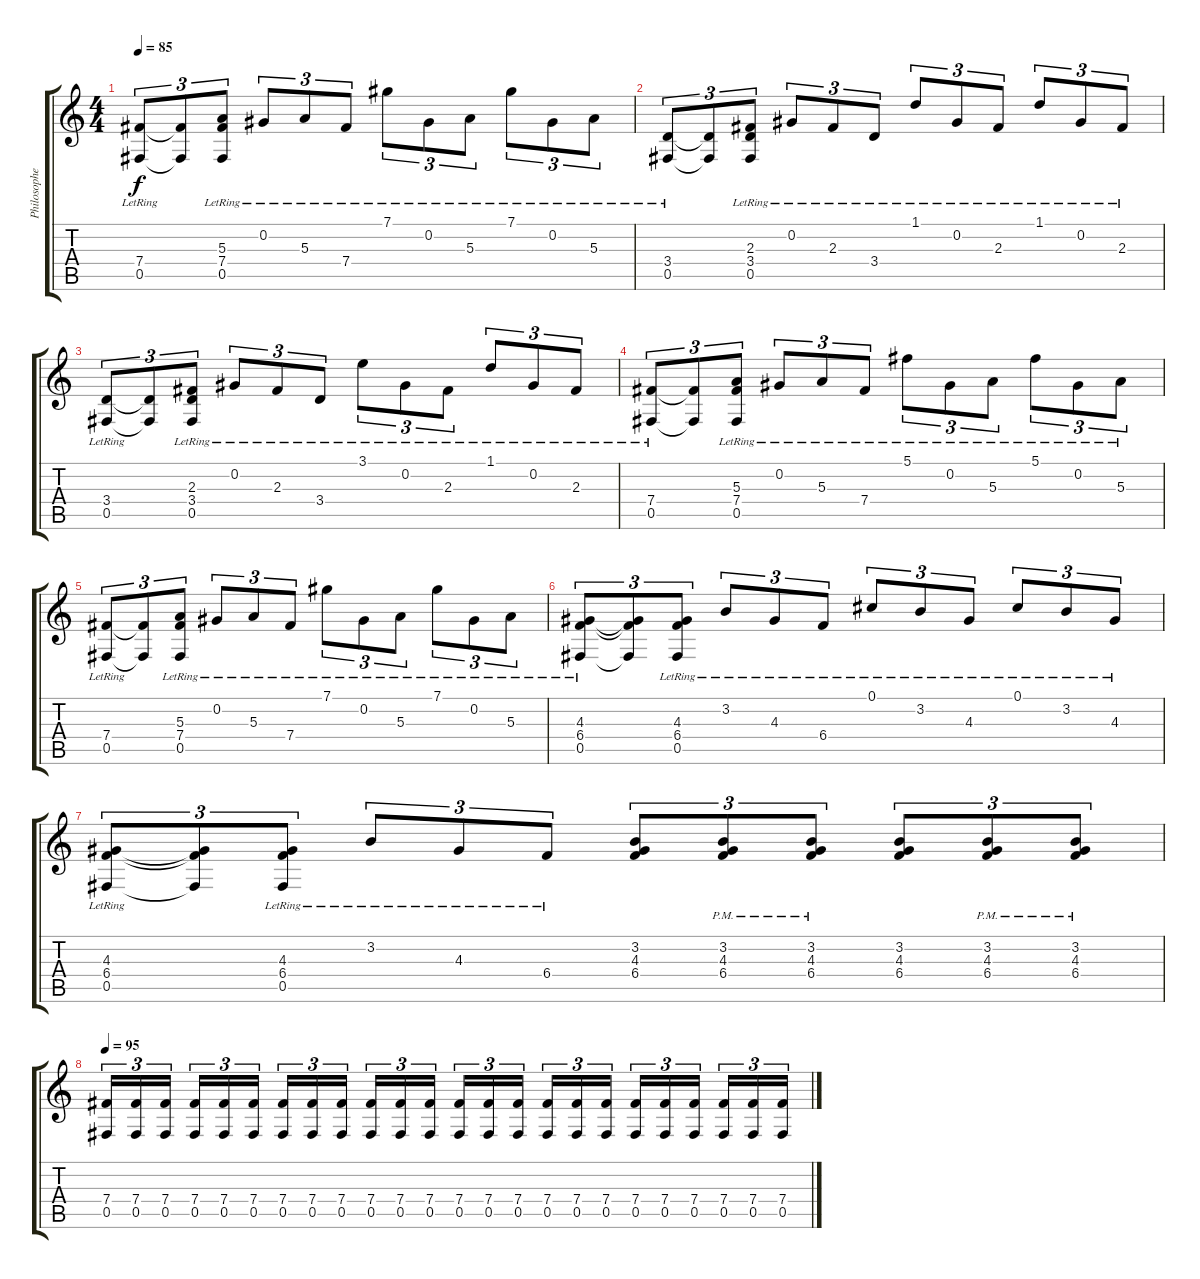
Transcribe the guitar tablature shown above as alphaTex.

\track ("Philosopher" "Philosophe") {instrument distortionguitar}
\staff {score tabs}
\tuning (Db4 Ab3 E3 B2 Gb2 Db2) {hide}
\ts (4 4)
\tempo 85
\clef g2
\ks c
(7.4{lr} 0.5{lr}).8{tu (3 2) dy f} (7.4{t} 0.5{t}).8{tu (3 2)} (5.3{lr} 7.4{lr} 0.5{lr}).8{tu (3 2)} 0.2{lr}.8{tu (3 2)} 5.3{lr}.8{tu (3 2)} 7.4{lr}.8{tu (3 2)} 7.1{lr}.8{tu (3 2)} 0.2{lr}.8{tu (3 2)} 5.3{lr}.8{tu (3 2)} 7.1{lr}.8{tu (3 2)} 0.2{lr}.8{tu (3 2)} 5.3{lr}.8{tu (3 2)} |
(3.4{lr} 0.5{lr}).8{tu (3 2)} (3.4{t} 0.5{t}).8{tu (3 2)} (2.3{lr} 3.4{lr} 0.5{lr}).8{tu (3 2)} 0.2{lr}.8{tu (3 2)} 2.3{lr}.8{tu (3 2)} 3.4{lr}.8{tu (3 2)} 1.1{lr}.8{tu (3 2)} 0.2{lr}.8{tu (3 2)} 2.3{lr}.8{tu (3 2)} 1.1{lr}.8{tu (3 2)} 0.2{lr}.8{tu (3 2)} 2.3{lr}.8{tu (3 2)} |
(3.4{lr} 0.5{lr}).8{tu (3 2)} (3.4{t} 0.5{t}).8{tu (3 2)} (2.3{lr} 3.4{lr} 0.5{lr}).8{tu (3 2)} 0.2{lr}.8{tu (3 2)} 2.3{lr}.8{tu (3 2)} 3.4{lr}.8{tu (3 2)} 3.1{lr}.8{tu (3 2)} 0.2{lr}.8{tu (3 2)} 2.3{lr}.8{tu (3 2)} 1.1{lr}.8{tu (3 2)} 0.2{lr}.8{tu (3 2)} 2.3{lr}.8{tu (3 2)} |
(7.4{lr} 0.5{lr}).8{tu (3 2)} (7.4{t} 0.5{t}).8{tu (3 2)} (5.3{lr} 7.4{lr} 0.5{lr}).8{tu (3 2)} 0.2{lr}.8{tu (3 2)} 5.3{lr}.8{tu (3 2)} 7.4{lr}.8{tu (3 2)} 5.1{lr}.8{tu (3 2)} 0.2{lr}.8{tu (3 2)} 5.3{lr}.8{tu (3 2)} 5.1{lr}.8{tu (3 2)} 0.2{lr}.8{tu (3 2)} 5.3{lr}.8{tu (3 2)} |
(7.4{lr} 0.5{lr}).8{tu (3 2)} (7.4{t} 0.5{t}).8{tu (3 2)} (5.3{lr} 7.4{lr} 0.5{lr}).8{tu (3 2)} 0.2{lr}.8{tu (3 2)} 5.3{lr}.8{tu (3 2)} 7.4{lr}.8{tu (3 2)} 7.1{lr}.8{tu (3 2)} 0.2{lr}.8{tu (3 2)} 5.3{lr}.8{tu (3 2)} 7.1{lr}.8{tu (3 2)} 0.2{lr}.8{tu (3 2)} 5.3{lr}.8{tu (3 2)} |
(4.3{lr} 6.4{lr} 0.5{lr}).8{tu (3 2)} (4.3{t} 6.4{t} 0.5{t}).8{tu (3 2)} (4.3{lr} 6.4{lr} 0.5{lr}).8{tu (3 2)} 3.2{lr}.8{tu (3 2)} 4.3{lr}.8{tu (3 2)} 6.4{lr}.8{tu (3 2)} 0.1{lr}.8{tu (3 2)} 3.2{lr}.8{tu (3 2)} 4.3{lr}.8{tu (3 2)} 0.1{lr}.8{tu (3 2)} 3.2{lr}.8{tu (3 2)} 4.3{lr}.8{tu (3 2)} |
(4.3{lr} 6.4{lr} 0.5{lr}).8{tu (3 2)} (4.3{t} 6.4{t} 0.5{t}).8{tu (3 2)} (4.3{lr} 6.4{lr} 0.5{lr}).8{tu (3 2)} 3.2{lr}.8{tu (3 2)} 4.3{lr}.8{tu (3 2)} 6.4{lr}.8{tu (3 2)} (3.2 4.3 6.4).8{tu (3 2)} (3.2{pm} 4.3{pm} 6.4{pm}).8{tu (3 2)} (3.2{pm} 4.3{pm} 6.4{pm}).8{tu (3 2)} (3.2 4.3 6.4).8{tu (3 2)} (3.2{pm} 4.3{pm} 6.4{pm}).8{tu (3 2)} (3.2{pm} 4.3{pm} 6.4{pm}).8{tu (3 2)} |
\tempo 95
(7.4 0.5).16{tu (3 2)} (7.4 0.5).16{tu (3 2)} (7.4 0.5).16{tu (3 2) beam splitsecondary} (7.4 0.5).16{tu (3 2)} (7.4 0.5).16{tu (3 2)} (7.4 0.5).16{tu (3 2)} (7.4 0.5).16{tu (3 2)} (7.4 0.5).16{tu (3 2)} (7.4 0.5).16{tu (3 2) beam splitsecondary} (7.4 0.5).16{tu (3 2)} (7.4 0.5).16{tu (3 2)} (7.4 0.5).16{tu (3 2)} (7.4 0.5).16{tu (3 2)} (7.4 0.5).16{tu (3 2)} (7.4 0.5).16{tu (3 2) beam splitsecondary} (7.4 0.5).16{tu (3 2)} (7.4 0.5).16{tu (3 2)} (7.4 0.5).16{tu (3 2)} (7.4 0.5).16{tu (3 2)} (7.4 0.5).16{tu (3 2)} (7.4 0.5).16{tu (3 2) beam splitsecondary} (7.4 0.5).16{tu (3 2)} (7.4 0.5).16{tu (3 2)} (7.4 0.5).16{tu (3 2)}
